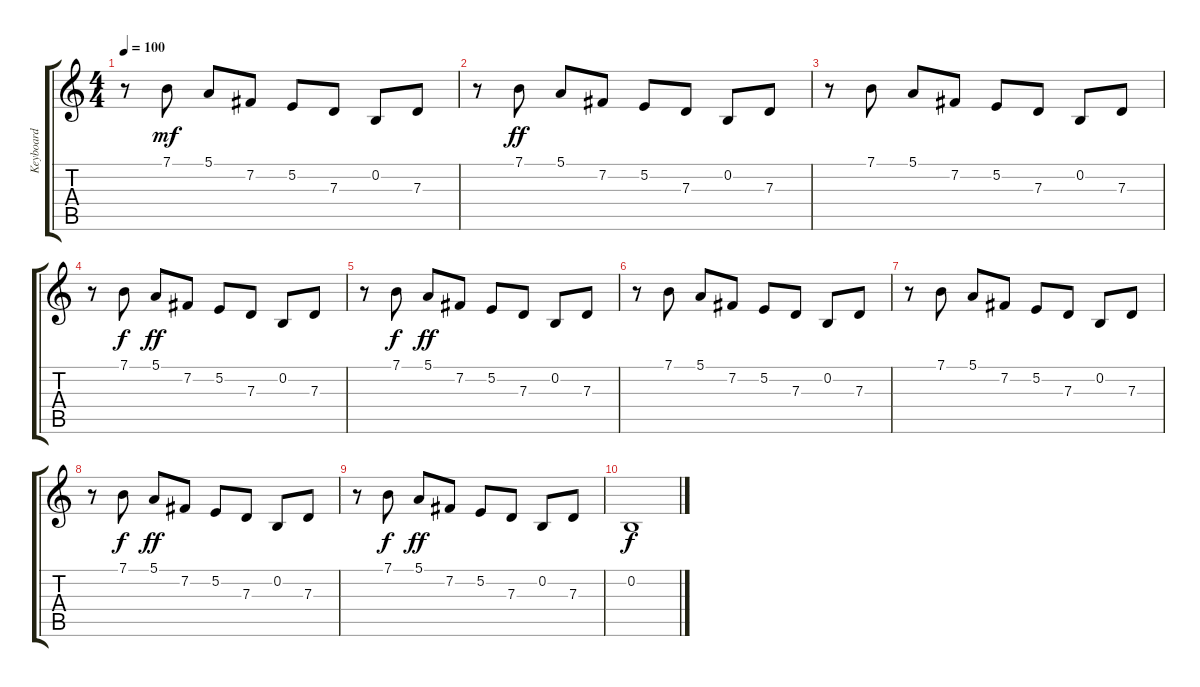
\track ("Keyboard" "Keyboard") {instrument tremolostrings}
\staff {score tabs}
\tuning (E4 B3 G3 D3 A2 E2) {hide}
\ts (4 4)
\tempo 100
\clef g2
\ks c
r.8{dy mf} 7.1.8 5.1.8 7.2.8 5.2.8 7.3.8 0.2.8 7.3.8 |
r.8 7.1.8{dy ff} 5.1.8 7.2.8 5.2.8 7.3.8 0.2.8 7.3.8 |
r.8 7.1.8 5.1.8 7.2.8 5.2.8 7.3.8 0.2.8 7.3.8 |
r.8 7.1.8{dy f} 5.1.8{dy ff} 7.2.8 5.2.8 7.3.8 0.2.8 7.3.8 |
r.8 7.1.8{dy f} 5.1.8{dy ff} 7.2.8 5.2.8 7.3.8 0.2.8 7.3.8 |
r.8 7.1.8 5.1.8 7.2.8 5.2.8 7.3.8 0.2.8 7.3.8 |
r.8 7.1.8 5.1.8 7.2.8 5.2.8 7.3.8 0.2.8 7.3.8 |
r.8 7.1.8{dy f} 5.1.8{dy ff} 7.2.8 5.2.8 7.3.8 0.2.8 7.3.8 |
r.8 7.1.8{dy f} 5.1.8{dy ff} 7.2.8 5.2.8 7.3.8 0.2.8 7.3.8 |
0.2.1{dy f}
